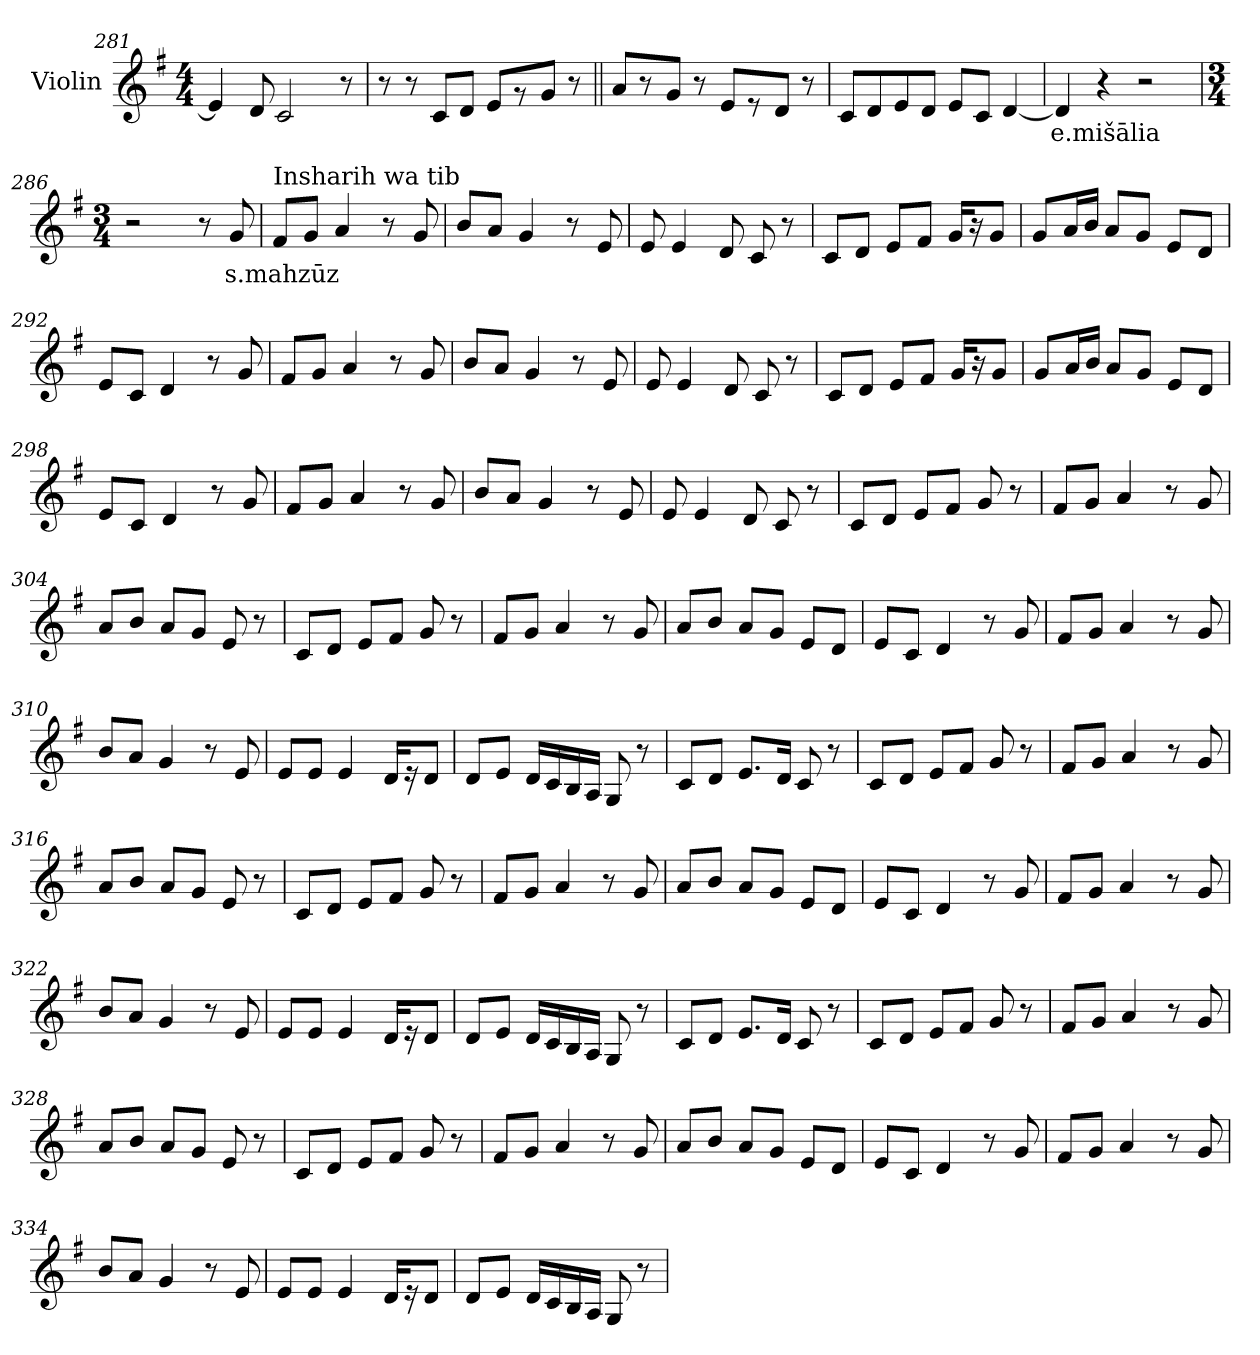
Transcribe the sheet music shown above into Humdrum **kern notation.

**kern	**text
*part1	*part1
*staff1	*staff1
*I"Violin	*
!!LO:LB:g=z
*clefG2	*
*k[f#]	*
*G:	*
*M4/4	*
=281	=281
4e/]	.
8d/	.
2c/	.
8r	.
=282	=282
8r	.
8r	.
8c/L	.
8d/J	.
8e/L	.
8r	.
8g/J	.
8r	.
=283||	=283||
8a/L	.
8r	.
8g/J	.
8r	.
8e/L	.
8r	.
8d/J	.
8r	.
=284	=284
8c/L	.
8d/	.
8e/	.
8d/J	.
8e/L	.
8c/J	.
[4d/	.
=285	=285
!	!LO:LY:b
4d/]	e.mišālia
4r	.
2r	.
!!LO:PB:g=z
=286	=286
*M3/4	*
*MM100	*
2r	.
8r	.
!	!LO:LY:b
8g/	s.mahzūz
=287	=287
!LO:TX:a:t=Insharih wa tib	!
8f#/L	.
8g/J	.
4a/	.
8r	.
8g/	.
=288	=288
8b/L	.
8a/J	.
4g/	.
8r	.
8e/	.
!!LO:LB:g=z
=289	=289
8e/	.
4e/	.
8d/	.
8c/	.
8r	.
=290	=290
8c/L	.
8d/J	.
8e/L	.
8f#/J	.
16g/KL	.
16r	.
8g/J	.
=291	=291
8g/L	.
16a/L	.
16b/JJ	.
8a/L	.
8g/J	.
8e/L	.
8d/J	.
=292	=292
8e/L	.
8c/J	.
4d/	.
8r	.
8g/	.
=293	=293
8f#/L	.
8g/J	.
4a/	.
8r	.
8g/	.
=294	=294
8b/L	.
8a/J	.
4g/	.
8r	.
8e/	.
!!LO:LB:g=z
=295	=295
8e/	.
4e/	.
8d/	.
8c/	.
8r	.
=296	=296
8c/L	.
8d/J	.
8e/L	.
8f#/J	.
16g/KL	.
16r	.
8g/J	.
=297	=297
8g/L	.
16a/L	.
16b/JJ	.
8a/L	.
8g/J	.
8e/L	.
8d/J	.
=298	=298
8e/L	.
8c/J	.
4d/	.
8r	.
8g/	.
=299	=299
8f#/L	.
8g/J	.
4a/	.
8r	.
8g/	.
=300	=300
8b/L	.
8a/J	.
4g/	.
8r	.
8e/	.
!!LO:LB:g=z
=301	=301
8e/	.
4e/	.
8d/	.
8c/	.
8r	.
=302	=302
8c/L	.
8d/J	.
8e/L	.
8f#/J	.
8g/	.
8r	.
=303	=303
8f#/L	.
8g/J	.
4a/	.
8r	.
8g/	.
=304	=304
8a/L	.
8b/J	.
8a/L	.
8g/J	.
8e/	.
8r	.
=305	=305
8c/L	.
8d/J	.
8e/L	.
8f#/J	.
8g/	.
8r	.
=306	=306
8f#/L	.
8g/J	.
4a/	.
8r	.
8g/	.
!!LO:LB:g=z
=307	=307
8a/L	.
8b/J	.
8a/L	.
8g/J	.
8e/L	.
8d/J	.
=308	=308
8e/L	.
8c/J	.
4d/	.
8r	.
8g/	.
=309	=309
8f#/L	.
8g/J	.
4a/	.
8r	.
8g/	.
=310	=310
8b/L	.
8a/J	.
4g/	.
8r	.
8e/	.
=311	=311
8e/L	.
8e/J	.
4e/	.
16d/KL	.
16r	.
8d/J	.
!!LO:LB:g=z
=312	=312
8d/L	.
8e/J	.
16d/LL	.
16c/	.
16B/	.
16A/JJ	.
8G/	.
8r	.
=313	=313
8c/L	.
8d/J	.
8.e/L	.
16d/Jk	.
8c/	.
8r	.
=314	=314
8c/L	.
8d/J	.
8e/L	.
8f#/J	.
8g/	.
8r	.
=315	=315
8f#/L	.
8g/J	.
4a/	.
8r	.
8g/	.
=316	=316
8a/L	.
8b/J	.
8a/L	.
8g/J	.
8e/	.
8r	.
!!LO:LB:g=z
=317	=317
8c/L	.
8d/J	.
8e/L	.
8f#/J	.
8g/	.
8r	.
=318	=318
8f#/L	.
8g/J	.
4a/	.
8r	.
8g/	.
=319	=319
8a/L	.
8b/J	.
8a/L	.
8g/J	.
8e/L	.
8d/J	.
=320	=320
8e/L	.
8c/J	.
4d/	.
8r	.
8g/	.
=321	=321
8f#/L	.
8g/J	.
4a/	.
8r	.
8g/	.
=322	=322
8b/L	.
8a/J	.
4g/	.
8r	.
8e/	.
!!LO:LB:g=z
=323	=323
8e/L	.
8e/J	.
4e/	.
16d/KL	.
16r	.
8d/J	.
=324	=324
8d/L	.
8e/J	.
16d/LL	.
16c/	.
16B/	.
16A/JJ	.
8G/	.
8r	.
=325	=325
8c/L	.
8d/J	.
8.e/L	.
16d/Jk	.
8c/	.
8r	.
=326	=326
8c/L	.
8d/J	.
8e/L	.
8f#/J	.
8g/	.
8r	.
=327	=327
8f#/L	.
8g/J	.
4a/	.
8r	.
8g/	.
!!LO:PB:g=z
=328	=328
8a/L	.
8b/J	.
8a/L	.
8g/J	.
8e/	.
8r	.
=329	=329
8c/L	.
8d/J	.
8e/L	.
8f#/J	.
8g/	.
8r	.
=330	=330
8f#/L	.
8g/J	.
4a/	.
8r	.
8g/	.
=331	=331
8a/L	.
8b/J	.
8a/L	.
8g/J	.
8e/L	.
8d/J	.
=332	=332
8e/L	.
8c/J	.
4d/	.
8r	.
8g/	.
=333	=333
8f#/L	.
8g/J	.
4a/	.
8r	.
8g/	.
!!LO:LB:g=z
=334	=334
8b/L	.
8a/J	.
4g/	.
8r	.
8e/	.
=335	=335
8e/L	.
8e/J	.
4e/	.
16d/KL	.
16r	.
8d/J	.
=336	=336
8d/L	.
8e/J	.
16d/LL	.
16c/	.
16B/	.
16A/JJ	.
8G/	.
8r	.
=	=
*-	*-
